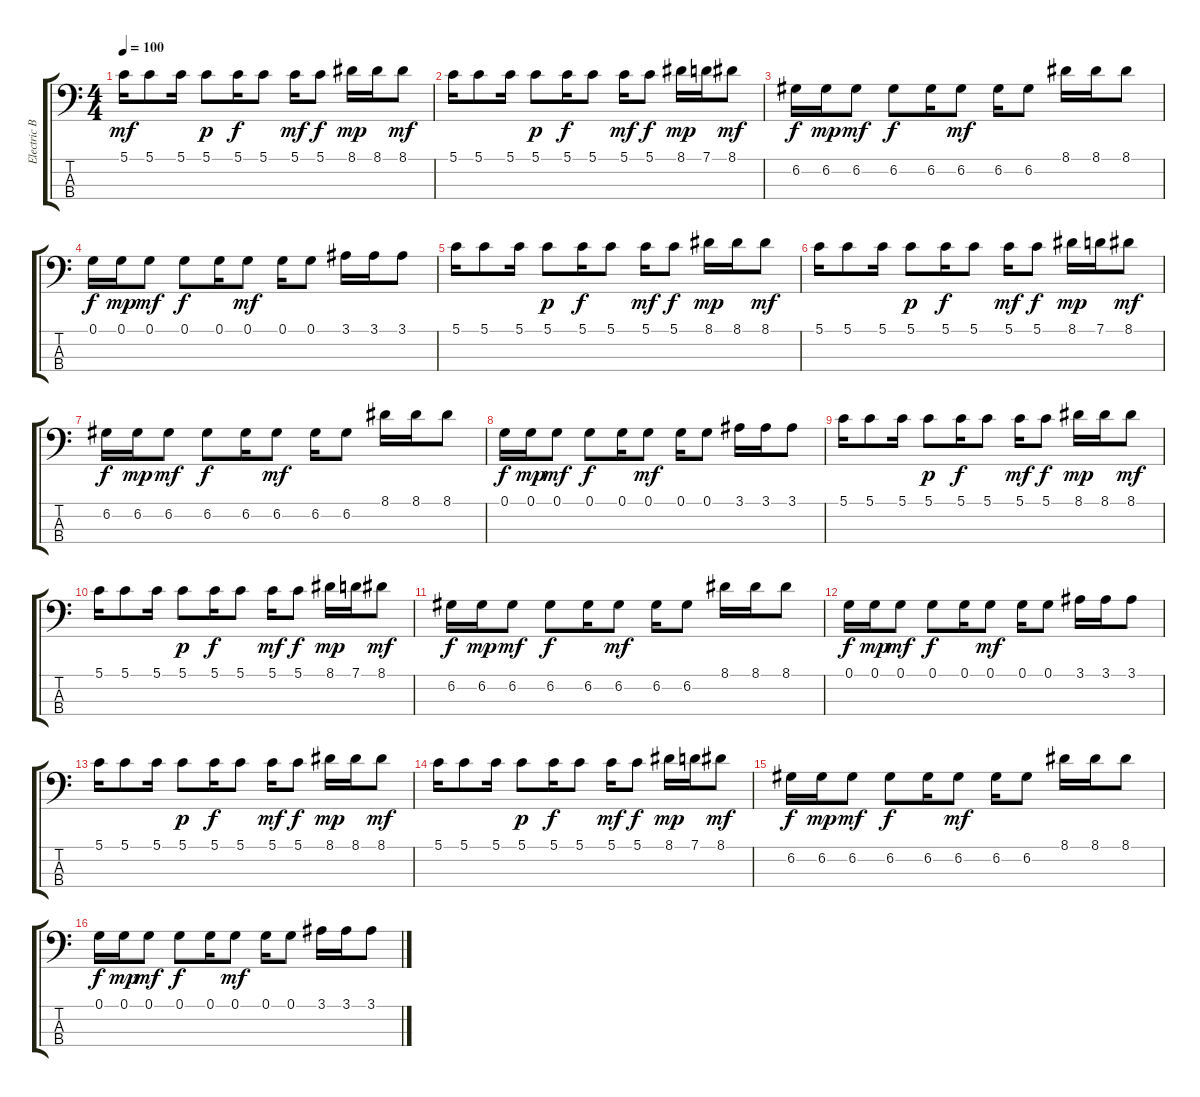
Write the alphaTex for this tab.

\track ("Electric Bass -- Picked" "Electric B") {instrument electricbasspick}
\staff {score tabs}
\tuning (G2 D2 A1 E1) {hide}
\ts (4 4)
\tempo 100
\clef f4
\ks c
5.1.16{dy mf instrument electricbasspick} 5.1.8 5.1.16 5.1.8{dy p} 5.1.16{dy f} 5.1.8 5.1.16{dy mf} 5.1.8{dy f} 8.1.16{dy mp} 8.1.16 8.1.8{dy mf} |
5.1.16 5.1.8 5.1.16 5.1.8{dy p} 5.1.16{dy f} 5.1.8 5.1.16{dy mf} 5.1.8{dy f} 8.1.16{dy mp} 7.1.16 8.1.8{dy mf} |
6.2.16{dy f} 6.2.16{dy mp} 6.2.8{dy mf} 6.2.8{dy f} 6.2.16 6.2.8{dy mf} 6.2.16 6.2.8 8.1.16 8.1.16 8.1.8 |
0.1.16{dy f} 0.1.16{dy mp} 0.1.8{dy mf} 0.1.8{dy f} 0.1.16 0.1.8{dy mf} 0.1.16 0.1.8 3.1.16 3.1.16 3.1.8 |
5.1.16 5.1.8 5.1.16 5.1.8{dy p} 5.1.16{dy f} 5.1.8 5.1.16{dy mf} 5.1.8{dy f} 8.1.16{dy mp} 8.1.16 8.1.8{dy mf} |
5.1.16 5.1.8 5.1.16 5.1.8{dy p} 5.1.16{dy f} 5.1.8 5.1.16{dy mf} 5.1.8{dy f} 8.1.16{dy mp} 7.1.16 8.1.8{dy mf} |
6.2.16{dy f} 6.2.16{dy mp} 6.2.8{dy mf} 6.2.8{dy f} 6.2.16 6.2.8{dy mf} 6.2.16 6.2.8 8.1.16 8.1.16 8.1.8 |
0.1.16{dy f} 0.1.16{dy mp} 0.1.8{dy mf} 0.1.8{dy f} 0.1.16 0.1.8{dy mf} 0.1.16 0.1.8 3.1.16 3.1.16 3.1.8 |
5.1.16 5.1.8 5.1.16 5.1.8{dy p} 5.1.16{dy f} 5.1.8 5.1.16{dy mf} 5.1.8{dy f} 8.1.16{dy mp} 8.1.16 8.1.8{dy mf} |
5.1.16 5.1.8 5.1.16 5.1.8{dy p} 5.1.16{dy f} 5.1.8 5.1.16{dy mf} 5.1.8{dy f} 8.1.16{dy mp} 7.1.16 8.1.8{dy mf} |
6.2.16{dy f} 6.2.16{dy mp} 6.2.8{dy mf} 6.2.8{dy f} 6.2.16 6.2.8{dy mf} 6.2.16 6.2.8 8.1.16 8.1.16 8.1.8 |
0.1.16{dy f} 0.1.16{dy mp} 0.1.8{dy mf} 0.1.8{dy f} 0.1.16 0.1.8{dy mf} 0.1.16 0.1.8 3.1.16 3.1.16 3.1.8 |
5.1.16 5.1.8 5.1.16 5.1.8{dy p} 5.1.16{dy f} 5.1.8 5.1.16{dy mf} 5.1.8{dy f} 8.1.16{dy mp} 8.1.16 8.1.8{dy mf} |
5.1.16 5.1.8 5.1.16 5.1.8{dy p} 5.1.16{dy f} 5.1.8 5.1.16{dy mf} 5.1.8{dy f} 8.1.16{dy mp} 7.1.16 8.1.8{dy mf} |
6.2.16{dy f} 6.2.16{dy mp} 6.2.8{dy mf} 6.2.8{dy f} 6.2.16 6.2.8{dy mf} 6.2.16 6.2.8 8.1.16 8.1.16 8.1.8 |
0.1.16{dy f} 0.1.16{dy mp} 0.1.8{dy mf} 0.1.8{dy f} 0.1.16 0.1.8{dy mf} 0.1.16 0.1.8 3.1.16 3.1.16 3.1.8
